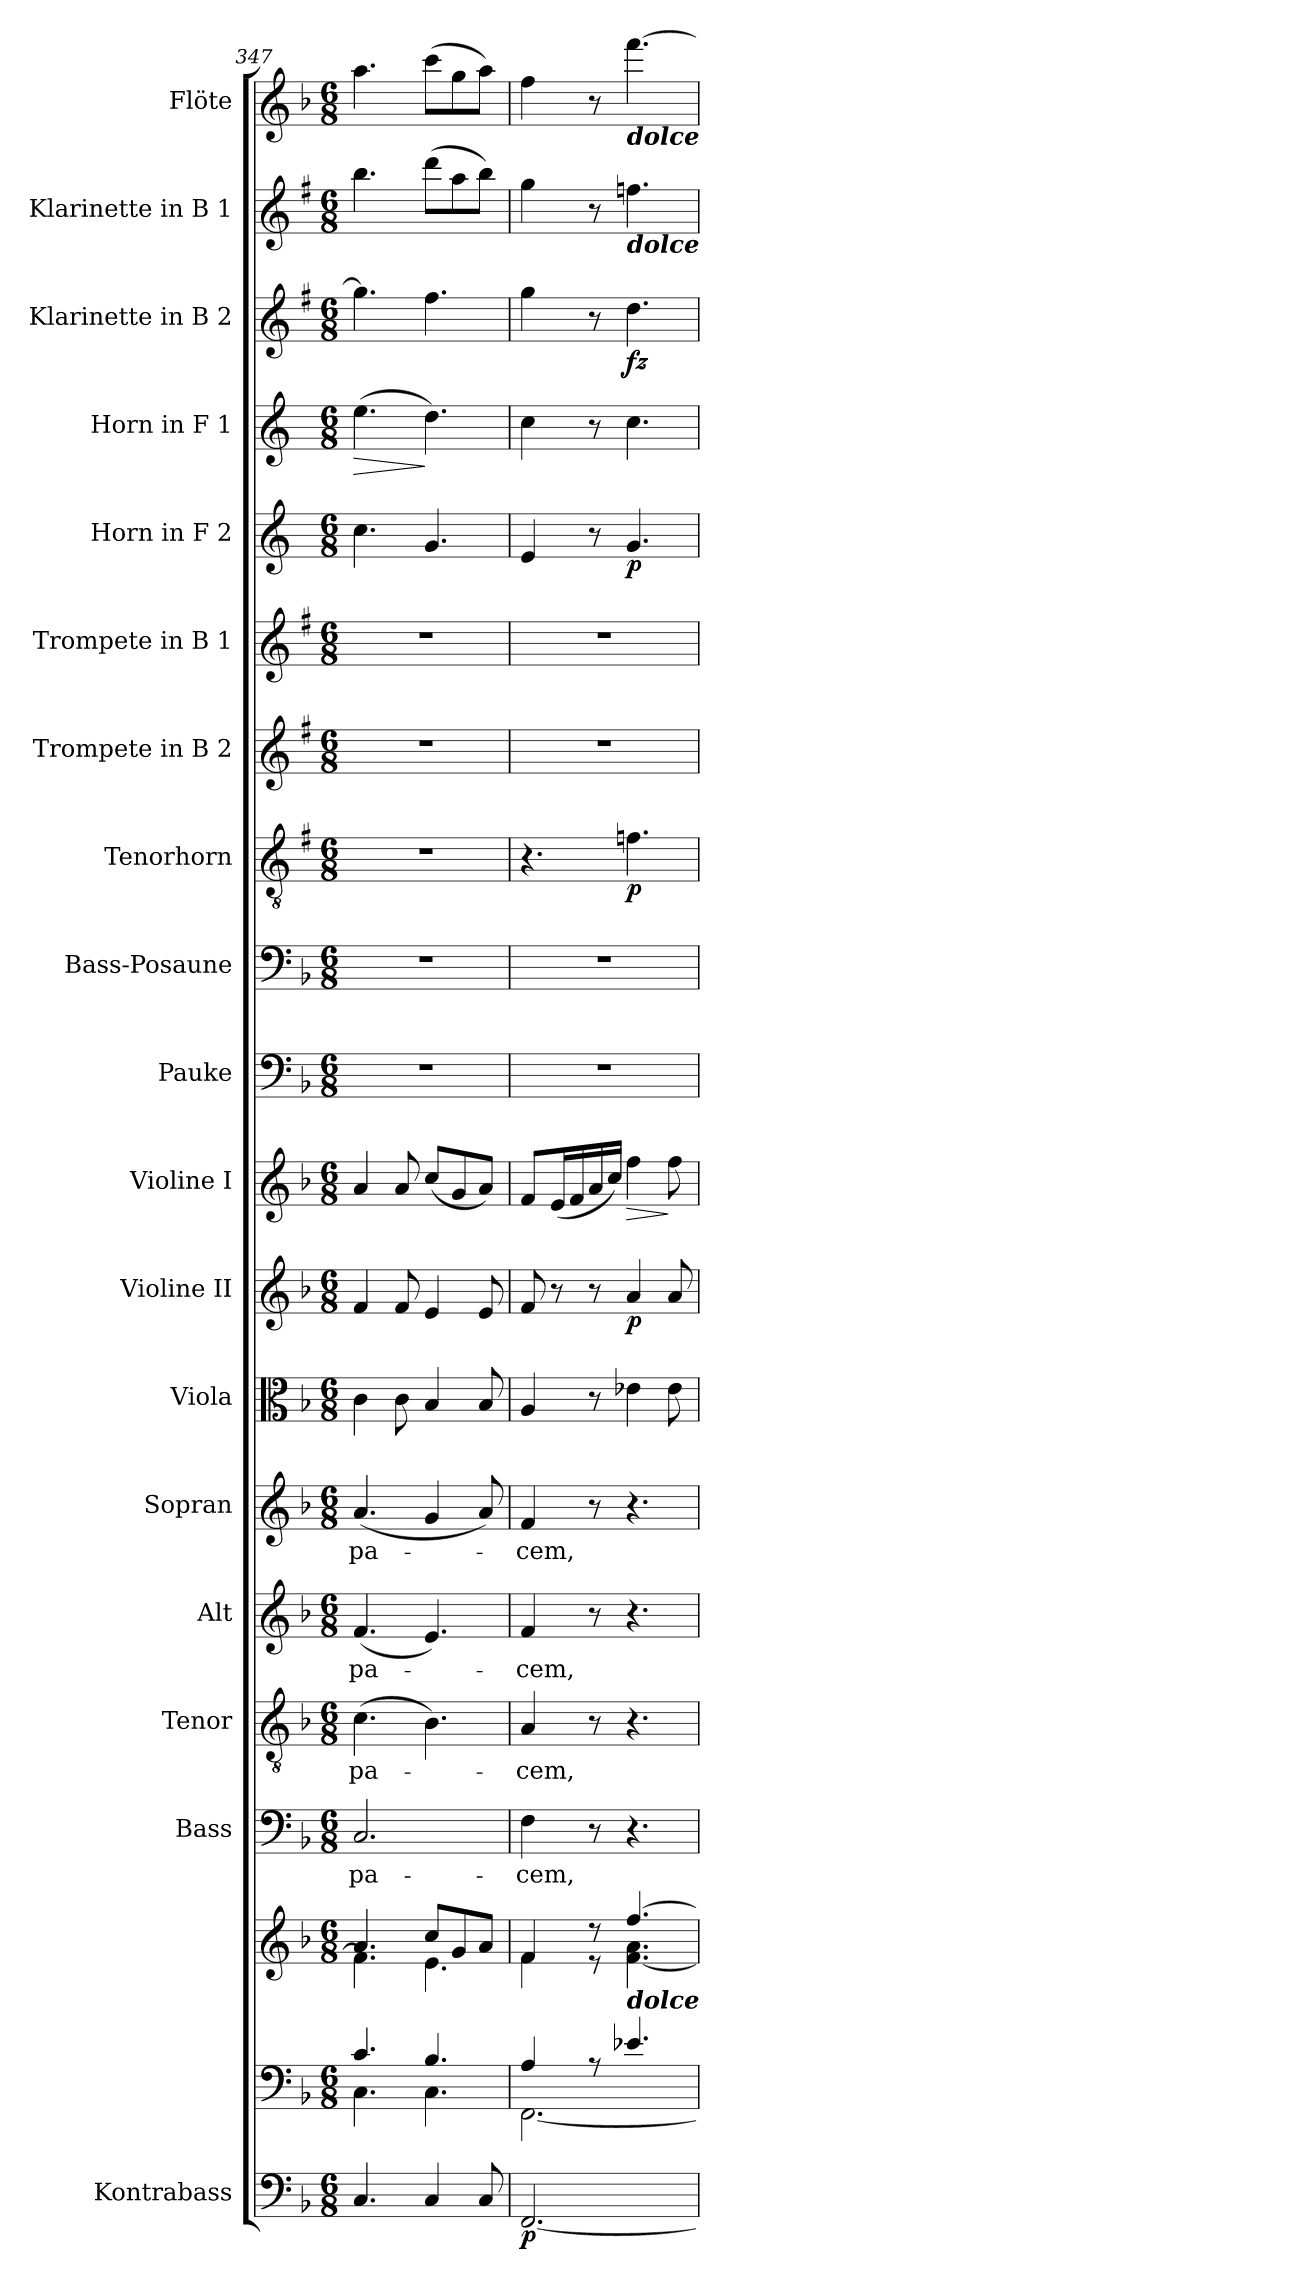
**kern	**dynam	**kern	**kern	**kern	**text	**kern	**text	**kern	**text	**kern	**text	**kern	**kern	**dynam	**kern	**dynam	**kern	**kern	**kern	**dynam	**kern	**kern	**kern	**dynam	**kern	**dynam	**kern	**dynam	**kern	**kern
*part19	*part19	*part18	*part18	*part17	*part17	*part16	*part16	*part15	*part15	*part14	*part14	*part13	*part12	*part12	*part11	*part11	*part10	*part9	*part8	*part8	*part7	*part6	*part5	*part5	*part4	*part4	*part3	*part3	*part2	*part1
*staff20	*staff20	*staff19	*staff18	*staff17	*staff17	*staff16	*staff16	*staff15	*staff15	*staff14	*staff14	*staff13	*staff12	*staff12	*staff11	*staff11	*staff10	*staff9	*staff8	*staff8	*staff7	*staff6	*staff5	*staff5	*staff4	*staff4	*staff3	*staff3	*staff2	*staff1
*I"Kontrabass	*	*	*	*I"Bass	*	*I"Tenor	*	*I"Alt	*	*I"Sopran	*	*I"Viola	*I"Violine II	*	*I"Violine I	*	*I"Pauke	*I"Bass-Posaune	*I"Tenorhorn	*	*I"Trompete in B 2	*I"Trompete in B 1	*I"Horn in F 2	*	*I"Horn in F 1	*	*I"Klarinette in B 2	*	*I"Klarinette in B 1	*I"Flöte
*I'Kb.	*	*	*	*I'B	*	*I'T	*	*I'A	*	*I'S	*	*I'Vla.	*I'Vl. II	*	*I'Vl. I	*	*I'Pk.	*I'B. Pos.	*I'T	*	*	*	*I'Hrn. 2	*	*I'Hrn. 1	*	*	*	*	*I'Fl.
*clefF4	*	*clefF4	*clefG2	*clefF4	*	*clefGv2	*	*clefG2	*	*clefG2	*	*clefC3	*clefG2	*	*clefG2	*	*clefF4	*clefF4	*clefGv2	*	*clefG2	*clefG2	*clefG2	*	*clefG2	*	*clefG2	*	*clefG2	*clefG2
*ITrd7c12	*	*	*	*	*	*	*	*	*	*	*	*	*	*	*	*	*	*	*ITrd1c2	*	*ITrd1c2	*ITrd1c2	*ITrd4c7	*	*ITrd4c7	*	*ITrd1c2	*	*ITrd1c2	*
*k[b-]	*	*k[b-]	*k[b-]	*k[b-]	*	*k[b-]	*	*k[b-]	*	*k[b-]	*	*k[b-]	*k[b-]	*	*k[b-]	*	*k[b-]	*k[b-]	*k[b-]	*	*k[b-]	*k[b-]	*k[b-]	*	*k[b-]	*	*k[b-]	*	*k[b-]	*k[b-]
*F:	*	*F:	*F:	*F:	*	*F:	*	*F:	*	*F:	*	*F:	*F:	*	*F:	*	*F:	*F:	*F:	*	*F:	*F:	*F:	*	*F:	*	*F:	*	*F:	*F:
*M6/8	*	*M6/8	*M6/8	*M6/8	*	*M6/8	*	*M6/8	*	*M6/8	*	*M6/8	*M6/8	*	*M6/8	*	*M6/8	*M6/8	*M6/8	*	*M6/8	*M6/8	*M6/8	*	*M6/8	*	*M6/8	*	*M6/8	*M6/8
=347	=347	=347	=347	=347	=347	=347	=347	=347	=347	=347	=347	=347	=347	=347	=347	=347	=347	=347	=347	=347	=347	=347	=347	=347	=347	=347	=347	=347	=347	=347
*	*	*^	*^	*	*	*	*	*	*	*	*	*	*	*	*	*	*	*	*	*	*	*	*	*	*	*	*	*	*	*
!	!	!	!	!	!	!	!LO:LY:b	!	!LO:LY:b	!	!LO:LY:b	!	!LO:LY:b	!	!	!	!	!	!	!	!	!	!	!	!	!	!	!LO:HP:b	!	!	!	!
4.CC/	.	4.c/	4.C\	4.a/	4.f\]	2.C/	pa-	(>4.c\	pa-	(<4.f/	pa-	(<4.a/	pa-	4c\	4f/	.	4a/	.	2.r	2.r	2.r	.	2.r	2.r	4.f\	.	(>4.a\	>	4.ff\]	.	4.aa\	4.aa\
.	.	.	.	.	.	.	.	.	.	.	.	.	.	8c\	8f/	.	8a/	.	.	.	.	.	.	.	.	.	.	.	.	.	.	.
4CC/	.	4.B-/	4.C\	8cc/L	4.e\	.	.	4.B-\)	.	4.e/)	.	4g/	.	4B-/	4e/	.	(<8cc/L	.	.	.	.	.	.	.	4.c/	.	4.g\)	]	4.ee\	.	(>8ccc\L	(>8ccc\L
.	.	.	.	8g/	.	.	.	.	.	.	.	.	.	.	.	.	8g/	.	.	.	.	.	.	.	.	.	.	.	.	.	8gg\	8gg\
8CC/	.	.	.	8a/J	.	.	.	.	.	.	.	8a/)	.	8B-/	8e/	.	8a/J)	.	.	.	.	.	.	.	.	.	.	.	.	.	8aa\J)	8aa\J)
=348	=348	=348	=348	=348	=348	=348	=348	=348	=348	=348	=348	=348	=348	=348	=348	=348	=348	=348	=348	=348	=348	=348	=348	=348	=348	=348	=348	=348	=348	=348	=348	=348
!	!LO:DY:b	!	!	!	!	!	!LO:LY:b	!	!LO:LY:b	!	!LO:LY:b	!	!LO:LY:b	!	!	!	!	!	!	!	!	!	!	!	!	!	!	!	!	!	!	!
[2.FFF/	p	4A/	[<2.FF\	4f/	4f\	4F\	-cem,	4A/	-cem,	4f/	-cem,	4f/	-cem,	4A/	8f/	.	8f/L	.	2.r	2.r	4.r	.	2.r	2.r	4A/	.	4f\	.	4ff\	.	4ff\	4ff\
.	.	.	.	.	.	.	.	.	.	.	.	.	.	.	8r	.	(<16e/L	.	.	.	.	.	.	.	.	.	.	.	.	.	.	.
.	.	.	.	.	.	.	.	.	.	.	.	.	.	.	.	.	16f/	.	.	.	.	.	.	.	.	.	.	.	.	.	.	.
.	.	8rG	.	8r	8r	8r	.	8r	.	8r	.	8r	.	8r	8r	.	16a/	.	.	.	.	.	.	.	8r	.	8r	.	8r	.	8r	8r
.	.	.	.	.	.	.	.	.	.	.	.	.	.	.	.	.	16cc/JJ)	.	.	.	.	.	.	.	.	.	.	.	.	.	.	.
!	!	!	!	!	!	!	!	!	!	!	!	!	!	!	!	!	!	!	!	!	!	!	!	!	!	!	!	!	!	!	!	!LO:TX:b:Bi:t=dolce
!	!	!	!	!	!	!	!	!	!	!	!	!	!	!	!	!	!	!	!	!	!	!	!	!	!	!	!	!	!	!	!LO:TX:b:Bi:t=dolce	!
!	!	!	!	!LO:TX:b:Bi:t=dolce	!	!	!	!	!	!	!	!	!	!	!	!	!	!	!	!	!	!	!	!	!	!	!	!	!	!	!	!
!	!	!	!	!	!	!	!	!	!	!	!	!	!	!	!	!LO:DY:b	!	!LO:HP:b	!	!	!	!LO:DY:b	!	!	!	!LO:DY:b	!	!	!	!LO:DY:b	!	!
.	.	4.e-X/	.	[>4.ff/	[<4.f\ 4.a\	4.r	.	4.r	.	4.r	.	4.r	.	4e-X\	4a/	p	4ff\	>	.	.	4.e-X\	p	.	.	4.c/	p	4.f\	.	4.cc\	fz	4.ee-X\	[4.fff\
.	.	.	.	.	.	.	.	.	.	.	.	.	.	8e-\	8a/	.	8ff\	]	.	.	.	.	.	.	.	.	.	.	.	.	.	.
*	*	*v	*v	*	*	*	*	*	*	*	*	*	*	*	*	*	*	*	*	*	*	*	*	*	*	*	*	*	*	*	*	*
*	*	*	*v	*v	*	*	*	*	*	*	*	*	*	*	*	*	*	*	*	*	*	*	*	*	*	*	*	*	*	*	*
=	=	=	=	=	=	=	=	=	=	=	=	=	=	=	=	=	=	=	=	=	=	=	=	=	=	=	=	=	=	=
*-	*-	*-	*-	*-	*-	*-	*-	*-	*-	*-	*-	*-	*-	*-	*-	*-	*-	*-	*-	*-	*-	*-	*-	*-	*-	*-	*-	*-	*-	*-
